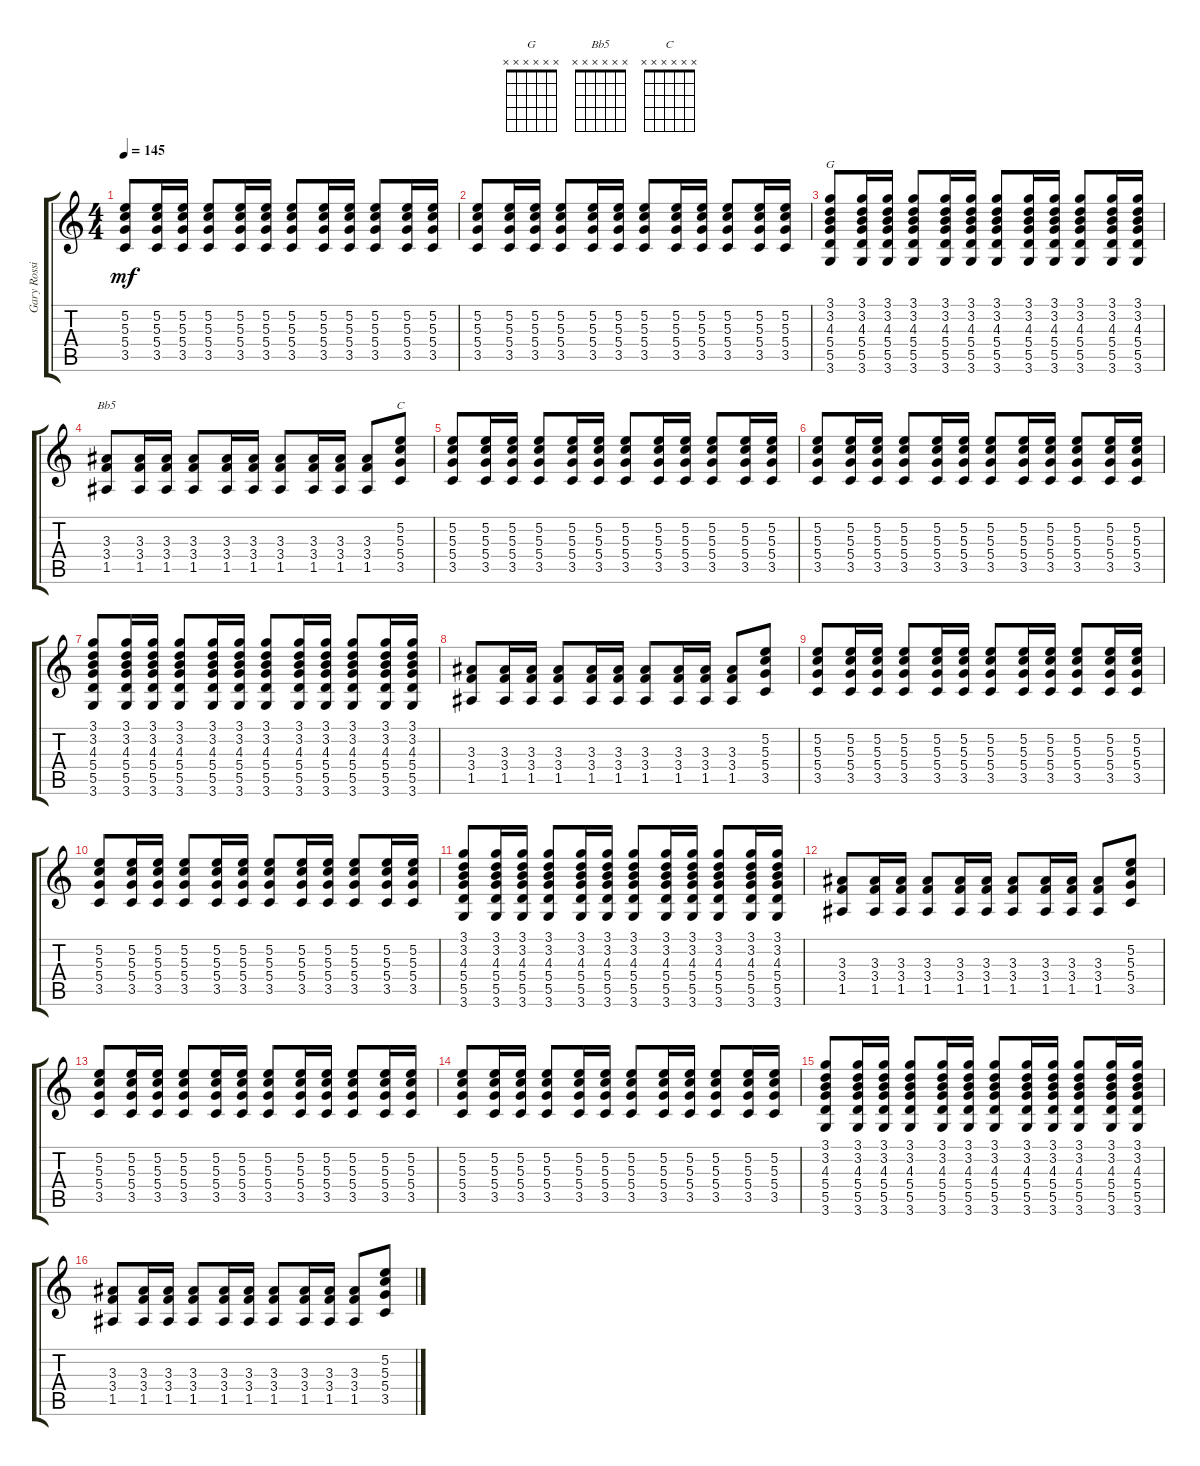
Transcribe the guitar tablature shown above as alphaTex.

\track ("Gary Rossington (Slide/Rythm Guitar)" "Gary Rossi") {instrument overdrivenguitar}
\staff {score tabs}
\tuning (E4 B3 G3 D3 A2 E2) {hide}
\chord ("G" x x x x x x)
\chord ("Bb5" x x x x x x)
\chord ("C" x x x x x x)
\ts (4 4)
\tempo 145
\clef g2
\ks c
(5.2 5.3 5.4 3.5).8{dy mf} (5.2 5.3 5.4 3.5).16 (5.2 5.3 5.4 3.5).16 (5.2 5.3 5.4 3.5).8 (5.2 5.3 5.4 3.5).16 (5.2 5.3 5.4 3.5).16 (5.2 5.3 5.4 3.5).8 (5.2 5.3 5.4 3.5).16 (5.2 5.3 5.4 3.5).16 (5.2 5.3 5.4 3.5).8 (5.2 5.3 5.4 3.5).16 (5.2 5.3 5.4 3.5).16 |
(5.2 5.3 5.4 3.5).8 (5.2 5.3 5.4 3.5).16 (5.2 5.3 5.4 3.5).16 (5.2 5.3 5.4 3.5).8 (5.2 5.3 5.4 3.5).16 (5.2 5.3 5.4 3.5).16 (5.2 5.3 5.4 3.5).8 (5.2 5.3 5.4 3.5).16 (5.2 5.3 5.4 3.5).16 (5.2 5.3 5.4 3.5).8 (5.2 5.3 5.4 3.5).16 (5.2 5.3 5.4 3.5).16 |
(3.1 3.2 4.3 5.4 5.5 3.6).8{ch "G"} (3.1 3.2 4.3 5.4 5.5 3.6).16 (3.1 3.2 4.3 5.4 5.5 3.6).16 (3.1 3.2 4.3 5.4 5.5 3.6).8 (3.1 3.2 4.3 5.4 5.5 3.6).16 (3.1 3.2 4.3 5.4 5.5 3.6).16 (3.1 3.2 4.3 5.4 5.5 3.6).8 (3.1 3.2 4.3 5.4 5.5 3.6).16 (3.1 3.2 4.3 5.4 5.5 3.6).16 (3.1 3.2 4.3 5.4 5.5 3.6).8 (3.1 3.2 4.3 5.4 5.5 3.6).16 (3.1 3.2 4.3 5.4 5.5 3.6).16 |
(3.3 3.4 1.5).8{ch "Bb5"} (3.3 3.4 1.5).16 (3.3 3.4 1.5).16 (3.3 3.4 1.5).8 (3.3 3.4 1.5).16 (3.3 3.4 1.5).16 (3.3 3.4 1.5).8 (3.3 3.4 1.5).16 (3.3 3.4 1.5).16 (3.3 3.4 1.5).8 (5.2 5.3 5.4 3.5).8{ch "C"} |
(5.2 5.3 5.4 3.5).8 (5.2 5.3 5.4 3.5).16 (5.2 5.3 5.4 3.5).16 (5.2 5.3 5.4 3.5).8 (5.2 5.3 5.4 3.5).16 (5.2 5.3 5.4 3.5).16 (5.2 5.3 5.4 3.5).8 (5.2 5.3 5.4 3.5).16 (5.2 5.3 5.4 3.5).16 (5.2 5.3 5.4 3.5).8 (5.2 5.3 5.4 3.5).16 (5.2 5.3 5.4 3.5).16 |
(5.2 5.3 5.4 3.5).8 (5.2 5.3 5.4 3.5).16 (5.2 5.3 5.4 3.5).16 (5.2 5.3 5.4 3.5).8 (5.2 5.3 5.4 3.5).16 (5.2 5.3 5.4 3.5).16 (5.2 5.3 5.4 3.5).8 (5.2 5.3 5.4 3.5).16 (5.2 5.3 5.4 3.5).16 (5.2 5.3 5.4 3.5).8 (5.2 5.3 5.4 3.5).16 (5.2 5.3 5.4 3.5).16 |
(3.1 3.2 4.3 5.4 5.5 3.6).8 (3.1 3.2 4.3 5.4 5.5 3.6).16 (3.1 3.2 4.3 5.4 5.5 3.6).16 (3.1 3.2 4.3 5.4 5.5 3.6).8 (3.1 3.2 4.3 5.4 5.5 3.6).16 (3.1 3.2 4.3 5.4 5.5 3.6).16 (3.1 3.2 4.3 5.4 5.5 3.6).8 (3.1 3.2 4.3 5.4 5.5 3.6).16 (3.1 3.2 4.3 5.4 5.5 3.6).16 (3.1 3.2 4.3 5.4 5.5 3.6).8 (3.1 3.2 4.3 5.4 5.5 3.6).16 (3.1 3.2 4.3 5.4 5.5 3.6).16 |
(3.3 3.4 1.5).8 (3.3 3.4 1.5).16 (3.3 3.4 1.5).16 (3.3 3.4 1.5).8 (3.3 3.4 1.5).16 (3.3 3.4 1.5).16 (3.3 3.4 1.5).8 (3.3 3.4 1.5).16 (3.3 3.4 1.5).16 (3.3 3.4 1.5).8 (5.2 5.3 5.4 3.5).8 |
(5.2 5.3 5.4 3.5).8 (5.2 5.3 5.4 3.5).16 (5.2 5.3 5.4 3.5).16 (5.2 5.3 5.4 3.5).8 (5.2 5.3 5.4 3.5).16 (5.2 5.3 5.4 3.5).16 (5.2 5.3 5.4 3.5).8 (5.2 5.3 5.4 3.5).16 (5.2 5.3 5.4 3.5).16 (5.2 5.3 5.4 3.5).8 (5.2 5.3 5.4 3.5).16 (5.2 5.3 5.4 3.5).16 |
(5.2 5.3 5.4 3.5).8 (5.2 5.3 5.4 3.5).16 (5.2 5.3 5.4 3.5).16 (5.2 5.3 5.4 3.5).8 (5.2 5.3 5.4 3.5).16 (5.2 5.3 5.4 3.5).16 (5.2 5.3 5.4 3.5).8 (5.2 5.3 5.4 3.5).16 (5.2 5.3 5.4 3.5).16 (5.2 5.3 5.4 3.5).8 (5.2 5.3 5.4 3.5).16 (5.2 5.3 5.4 3.5).16 |
(3.1 3.2 4.3 5.4 5.5 3.6).8 (3.1 3.2 4.3 5.4 5.5 3.6).16 (3.1 3.2 4.3 5.4 5.5 3.6).16 (3.1 3.2 4.3 5.4 5.5 3.6).8 (3.1 3.2 4.3 5.4 5.5 3.6).16 (3.1 3.2 4.3 5.4 5.5 3.6).16 (3.1 3.2 4.3 5.4 5.5 3.6).8 (3.1 3.2 4.3 5.4 5.5 3.6).16 (3.1 3.2 4.3 5.4 5.5 3.6).16 (3.1 3.2 4.3 5.4 5.5 3.6).8 (3.1 3.2 4.3 5.4 5.5 3.6).16 (3.1 3.2 4.3 5.4 5.5 3.6).16 |
(3.3 3.4 1.5).8 (3.3 3.4 1.5).16 (3.3 3.4 1.5).16 (3.3 3.4 1.5).8 (3.3 3.4 1.5).16 (3.3 3.4 1.5).16 (3.3 3.4 1.5).8 (3.3 3.4 1.5).16 (3.3 3.4 1.5).16 (3.3 3.4 1.5).8 (5.2 5.3 5.4 3.5).8 |
(5.2 5.3 5.4 3.5).8 (5.2 5.3 5.4 3.5).16 (5.2 5.3 5.4 3.5).16 (5.2 5.3 5.4 3.5).8 (5.2 5.3 5.4 3.5).16 (5.2 5.3 5.4 3.5).16 (5.2 5.3 5.4 3.5).8 (5.2 5.3 5.4 3.5).16 (5.2 5.3 5.4 3.5).16 (5.2 5.3 5.4 3.5).8 (5.2 5.3 5.4 3.5).16 (5.2 5.3 5.4 3.5).16 |
(5.2 5.3 5.4 3.5).8 (5.2 5.3 5.4 3.5).16 (5.2 5.3 5.4 3.5).16 (5.2 5.3 5.4 3.5).8 (5.2 5.3 5.4 3.5).16 (5.2 5.3 5.4 3.5).16 (5.2 5.3 5.4 3.5).8 (5.2 5.3 5.4 3.5).16 (5.2 5.3 5.4 3.5).16 (5.2 5.3 5.4 3.5).8 (5.2 5.3 5.4 3.5).16 (5.2 5.3 5.4 3.5).16 |
(3.1 3.2 4.3 5.4 5.5 3.6).8 (3.1 3.2 4.3 5.4 5.5 3.6).16 (3.1 3.2 4.3 5.4 5.5 3.6).16 (3.1 3.2 4.3 5.4 5.5 3.6).8 (3.1 3.2 4.3 5.4 5.5 3.6).16 (3.1 3.2 4.3 5.4 5.5 3.6).16 (3.1 3.2 4.3 5.4 5.5 3.6).8 (3.1 3.2 4.3 5.4 5.5 3.6).16 (3.1 3.2 4.3 5.4 5.5 3.6).16 (3.1 3.2 4.3 5.4 5.5 3.6).8 (3.1 3.2 4.3 5.4 5.5 3.6).16 (3.1 3.2 4.3 5.4 5.5 3.6).16 |
(3.3 3.4 1.5).8 (3.3 3.4 1.5).16 (3.3 3.4 1.5).16 (3.3 3.4 1.5).8 (3.3 3.4 1.5).16 (3.3 3.4 1.5).16 (3.3 3.4 1.5).8 (3.3 3.4 1.5).16 (3.3 3.4 1.5).16 (3.3 3.4 1.5).8 (5.2 5.3 5.4 3.5).8
